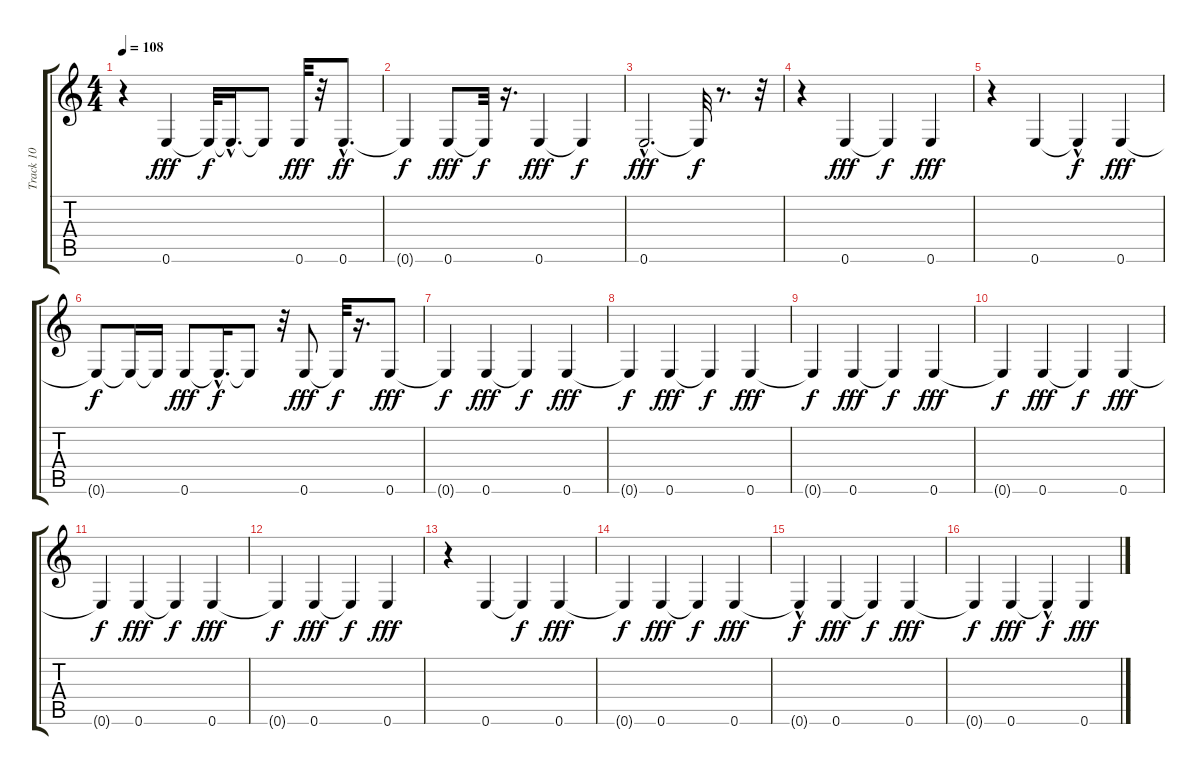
\track ("Track 10" "Track 10") {instrument acousticguitarnylon}
\staff {score tabs}
\tuning (E4 B3 G3 D3 A2 E2) {hide}
\ts (4 4)
\tempo 108
\clef g2
\ks c
r.4{dy fff} 0.6.4 0.6{t}.32{dy f} 0.6{hac t}.16{d} 0.6{t}.8 0.6.32{dy fff} r.32 0.6{hac}.8{d dy ff} |
0.6{t}.4{dy f} 0.6.8{dy fff} 0.6{t}.32{dy f} r.16{d} 0.6.4{dy fff} 0.6{t}.4{dy f} |
0.6{hac}.2{d dy fff} 0.6{t}.32{dy f} r.8{d} r.32 |
r.4 0.6.4{dy fff} 0.6{t}.4{dy f} 0.6.4{dy fff} |
r.4 0.6.4 0.6{hac t}.4{dy f} 0.6.4{dy fff} |
0.6{t}.8{dy f} 0.6{t}.16 0.6{t}.16 0.6.8{dy fff} 0.6{hac t}.16{d dy f} 0.6{t}.8 r.32 0.6.8{dy fff} 0.6{t}.32{dy f} r.16{d} 0.6.8{dy fff} |
0.6{t}.4{dy f} 0.6.4{dy fff} 0.6{t}.4{dy f} 0.6.4{dy fff} |
0.6{t}.4{dy f} 0.6.4{dy fff} 0.6{t}.4{dy f} 0.6.4{dy fff} |
0.6{t}.4{dy f} 0.6.4{dy fff} 0.6{t}.4{dy f} 0.6.4{dy fff} |
0.6{t}.4{dy f} 0.6.4{dy fff} 0.6{t}.4{dy f} 0.6.4{dy fff} |
0.6{t}.4{dy f} 0.6.4{dy fff} 0.6{t}.4{dy f} 0.6.4{dy fff} |
0.6{t}.4{dy f} 0.6.4{dy fff} 0.6{t}.4{dy f} 0.6.4{dy fff} |
r.4 0.6.4 0.6{t}.4{dy f} 0.6.4{dy fff} |
0.6{t}.4{dy f} 0.6.4{dy fff} 0.6{t}.4{dy f} 0.6.4{dy fff} |
0.6{hac t}.4{dy f} 0.6.4{dy fff} 0.6{t}.4{dy f} 0.6.4{dy fff} |
0.6{t}.4{dy f} 0.6.4{dy fff} 0.6{hac t}.4{dy f} 0.6.4{dy fff}
